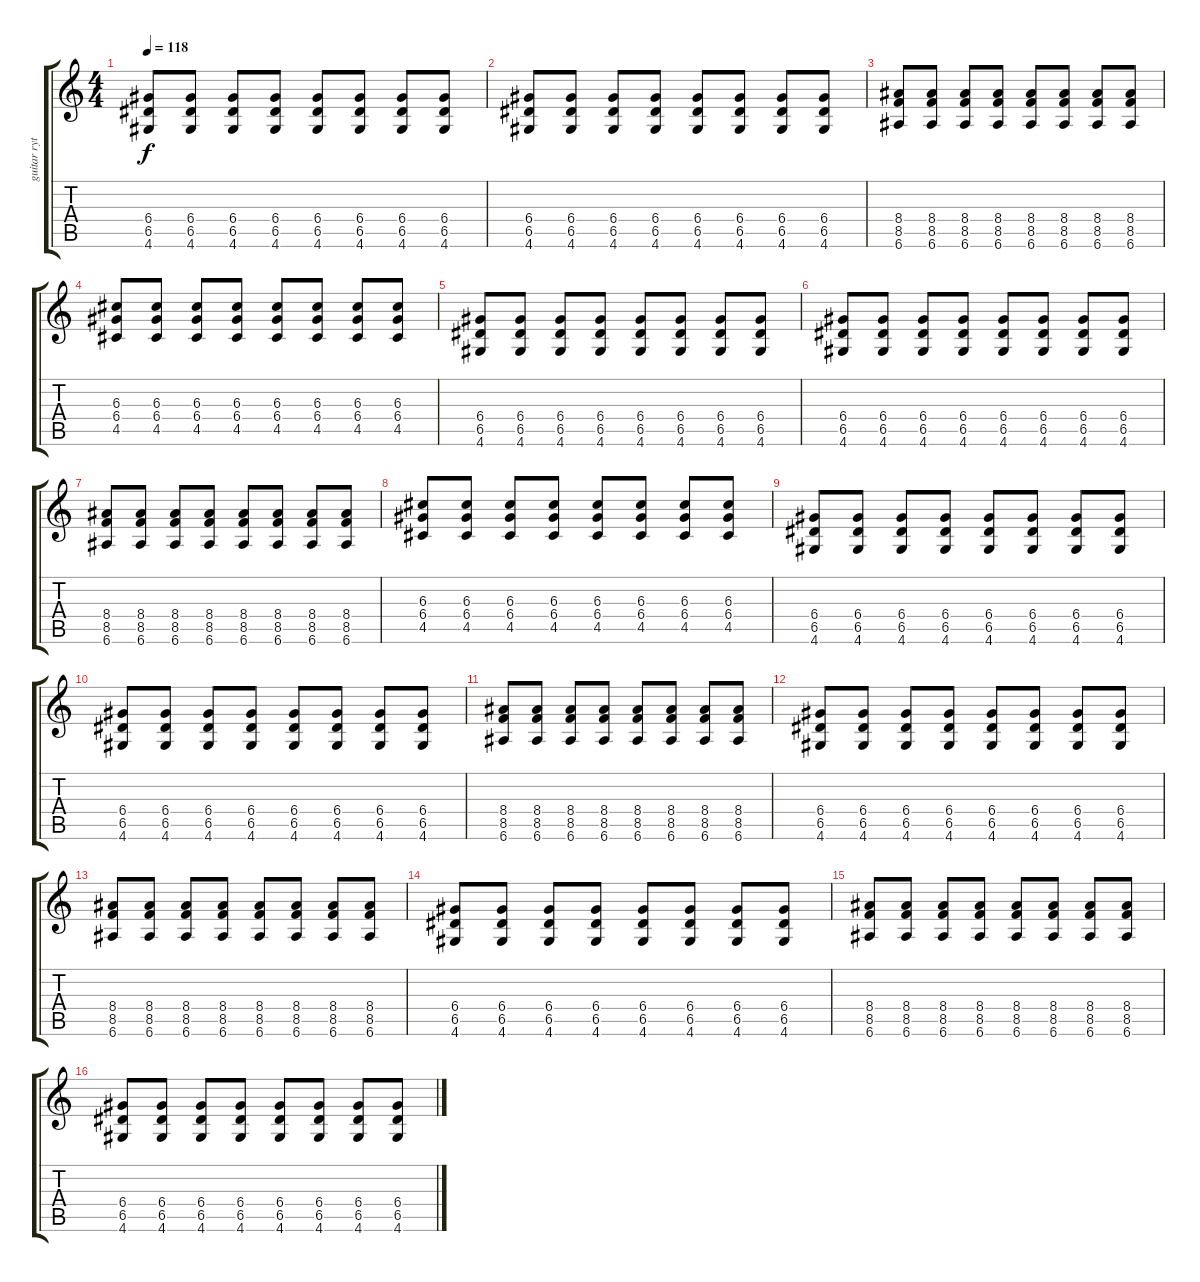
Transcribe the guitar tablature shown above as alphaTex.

\track ("guitar rythmik" "guitar ryt") {instrument distortionguitar}
\staff {score tabs}
\tuning (E4 B3 G3 D3 A2 E2) {hide}
\ts (4 4)
\tempo 118
\clef g2
\ks c
(6.4 6.5 4.6).8{dy f} (6.4 6.5 4.6).8 (6.4 6.5 4.6).8 (6.4 6.5 4.6).8 (6.4 6.5 4.6).8 (6.4 6.5 4.6).8 (6.4 6.5 4.6).8 (6.4 6.5 4.6).8 |
(6.4 6.5 4.6).8 (6.4 6.5 4.6).8 (6.4 6.5 4.6).8 (6.4 6.5 4.6).8 (6.4 6.5 4.6).8 (6.4 6.5 4.6).8 (6.4 6.5 4.6).8 (6.4 6.5 4.6).8 |
(8.4 8.5 6.6).8 (8.4 8.5 6.6).8 (8.4 8.5 6.6).8 (8.4 8.5 6.6).8 (8.4 8.5 6.6).8 (8.4 8.5 6.6).8 (8.4 8.5 6.6).8 (8.4 8.5 6.6).8 |
(6.3 6.4 4.5).8 (6.3 6.4 4.5).8 (6.3 6.4 4.5).8 (6.3 6.4 4.5).8 (6.3 6.4 4.5).8 (6.3 6.4 4.5).8 (6.3 6.4 4.5).8 (6.3 6.4 4.5).8 |
(6.4 6.5 4.6).8 (6.4 6.5 4.6).8 (6.4 6.5 4.6).8 (6.4 6.5 4.6).8 (6.4 6.5 4.6).8 (6.4 6.5 4.6).8 (6.4 6.5 4.6).8 (6.4 6.5 4.6).8 |
(6.4 6.5 4.6).8 (6.4 6.5 4.6).8 (6.4 6.5 4.6).8 (6.4 6.5 4.6).8 (6.4 6.5 4.6).8 (6.4 6.5 4.6).8 (6.4 6.5 4.6).8 (6.4 6.5 4.6).8 |
(8.4 8.5 6.6).8 (8.4 8.5 6.6).8 (8.4 8.5 6.6).8 (8.4 8.5 6.6).8 (8.4 8.5 6.6).8 (8.4 8.5 6.6).8 (8.4 8.5 6.6).8 (8.4 8.5 6.6).8 |
(6.3 6.4 4.5).8 (6.3 6.4 4.5).8 (6.3 6.4 4.5).8 (6.3 6.4 4.5).8 (6.3 6.4 4.5).8 (6.3 6.4 4.5).8 (6.3 6.4 4.5).8 (6.3 6.4 4.5).8 |
(6.4 6.5 4.6).8 (6.4 6.5 4.6).8 (6.4 6.5 4.6).8 (6.4 6.5 4.6).8 (6.4 6.5 4.6).8 (6.4 6.5 4.6).8 (6.4 6.5 4.6).8 (6.4 6.5 4.6).8 |
(6.4 6.5 4.6).8 (6.4 6.5 4.6).8 (6.4 6.5 4.6).8 (6.4 6.5 4.6).8 (6.4 6.5 4.6).8 (6.4 6.5 4.6).8 (6.4 6.5 4.6).8 (6.4 6.5 4.6).8 |
(8.4 8.5 6.6).8 (8.4 8.5 6.6).8 (8.4 8.5 6.6).8 (8.4 8.5 6.6).8 (8.4 8.5 6.6).8 (8.4 8.5 6.6).8 (8.4 8.5 6.6).8 (8.4 8.5 6.6).8 |
(6.4 6.5 4.6).8 (6.4 6.5 4.6).8 (6.4 6.5 4.6).8 (6.4 6.5 4.6).8 (6.4 6.5 4.6).8 (6.4 6.5 4.6).8 (6.4 6.5 4.6).8 (6.4 6.5 4.6).8 |
(8.4 8.5 6.6).8 (8.4 8.5 6.6).8 (8.4 8.5 6.6).8 (8.4 8.5 6.6).8 (8.4 8.5 6.6).8 (8.4 8.5 6.6).8 (8.4 8.5 6.6).8 (8.4 8.5 6.6).8 |
(6.4 6.5 4.6).8 (6.4 6.5 4.6).8 (6.4 6.5 4.6).8 (6.4 6.5 4.6).8 (6.4 6.5 4.6).8 (6.4 6.5 4.6).8 (6.4 6.5 4.6).8 (6.4 6.5 4.6).8 |
(8.4 8.5 6.6).8 (8.4 8.5 6.6).8 (8.4 8.5 6.6).8 (8.4 8.5 6.6).8 (8.4 8.5 6.6).8 (8.4 8.5 6.6).8 (8.4 8.5 6.6).8 (8.4 8.5 6.6).8 |
(6.4 6.5 4.6).8 (6.4 6.5 4.6).8 (6.4 6.5 4.6).8 (6.4 6.5 4.6).8 (6.4 6.5 4.6).8 (6.4 6.5 4.6).8 (6.4 6.5 4.6).8 (6.4 6.5 4.6).8
